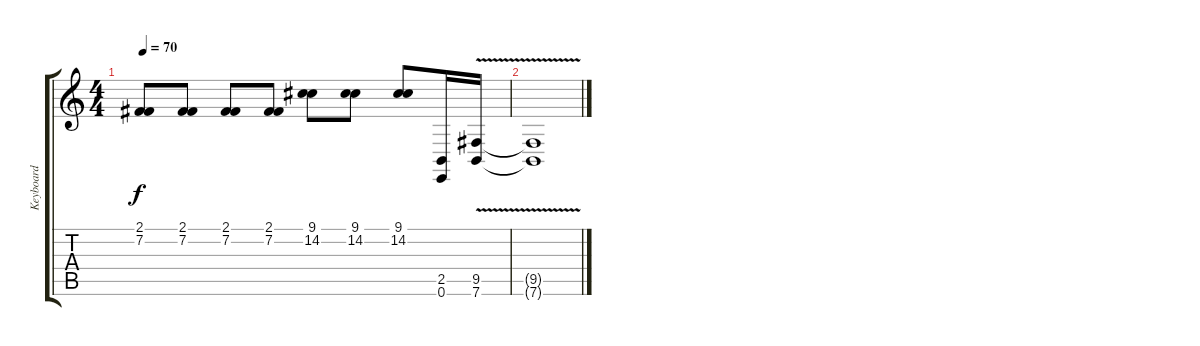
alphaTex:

\track ("Keyboard" "Keyboard") {instrument lead8bassandlead}
\staff {score tabs}
\tuning (E4 B3 G3 D3 A2 E2) {hide}
\ts (4 4)
\tempo 70
\clef g2
\ks c
(2.1 7.2).8{dy f} (2.1 7.2).8 (2.1 7.2).8 (2.1 7.2).8 (9.1 14.2).8 (9.1 14.2).8 (9.1 14.2).8 (2.5 0.6).16 (9.5{v} 7.6).16 |
(9.5{t} 7.6{t}).1
